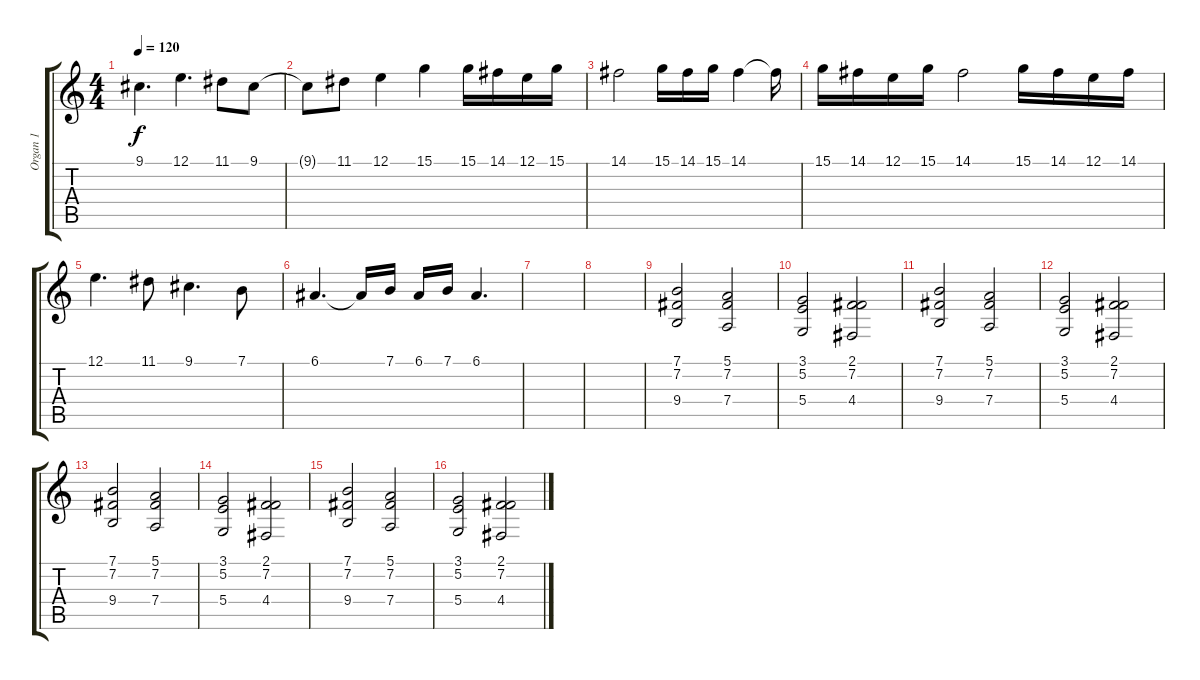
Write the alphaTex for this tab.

\track ("Organ 1" "Organ 1") {instrument churchorgan}
\staff {score tabs}
\tuning (E4 B3 G3 D3 A2 E2) {hide}
\ts (4 4)
\tempo 120
\clef g2
\ks c
9.1.4{d dy f} 12.1.4{d} 11.1.8 9.1.8 |
9.1{t}.8 11.1.8 12.1.4 15.1.4 15.1.16 14.1.16 12.1.16 15.1.16 |
14.1.2 15.1.16 14.1.16 15.1.16 14.1.4 14.1{t}.16 |
15.1.16 14.1.16 12.1.16 15.1.16 14.1.2 15.1.16 14.1.16 12.1.16 14.1.16 |
12.1.4{d} 11.1.8 9.1.4{d} 7.1.8 |
6.1.4{d} 6.1{t}.16 7.1.16 6.1.16 7.1.16 6.1.4{d} |
|
|
(7.1 7.2 9.4).2{volume 10} (5.1 7.2 7.4).2 |
(3.1 5.2 5.4).2 (2.1 7.2 4.4).2 |
(7.1 7.2 9.4).2 (5.1 7.2 7.4).2 |
(3.1 5.2 5.4).2 (2.1 7.2 4.4).2 |
(7.1 7.2 9.4).2 (5.1 7.2 7.4).2 |
(3.1 5.2 5.4).2 (2.1 7.2 4.4).2 |
(7.1 7.2 9.4).2 (5.1 7.2 7.4).2 |
(3.1 5.2 5.4).2 (2.1 7.2 4.4).2
